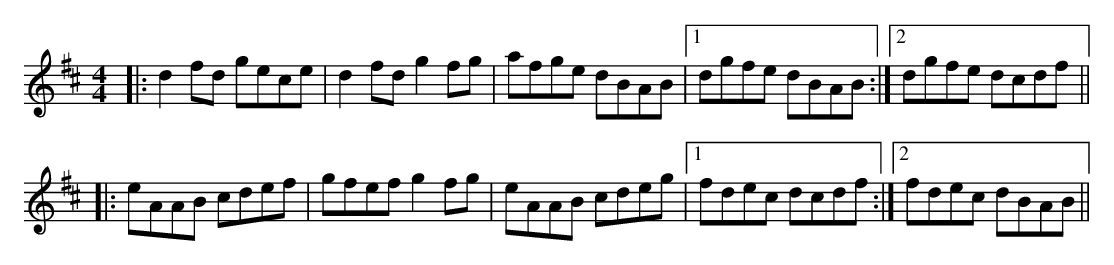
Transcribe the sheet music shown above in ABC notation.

X:1
M:4/4
K:D
|:d2fd gece|d2fdg2fg|afge dBAB|1 dgfe dBAB:|2 dgfe dcdf||
|:eAAB cdef|gfefg2fg|eAAB cdeg|1 fdec dcdf:|2 fdec dBAB||
